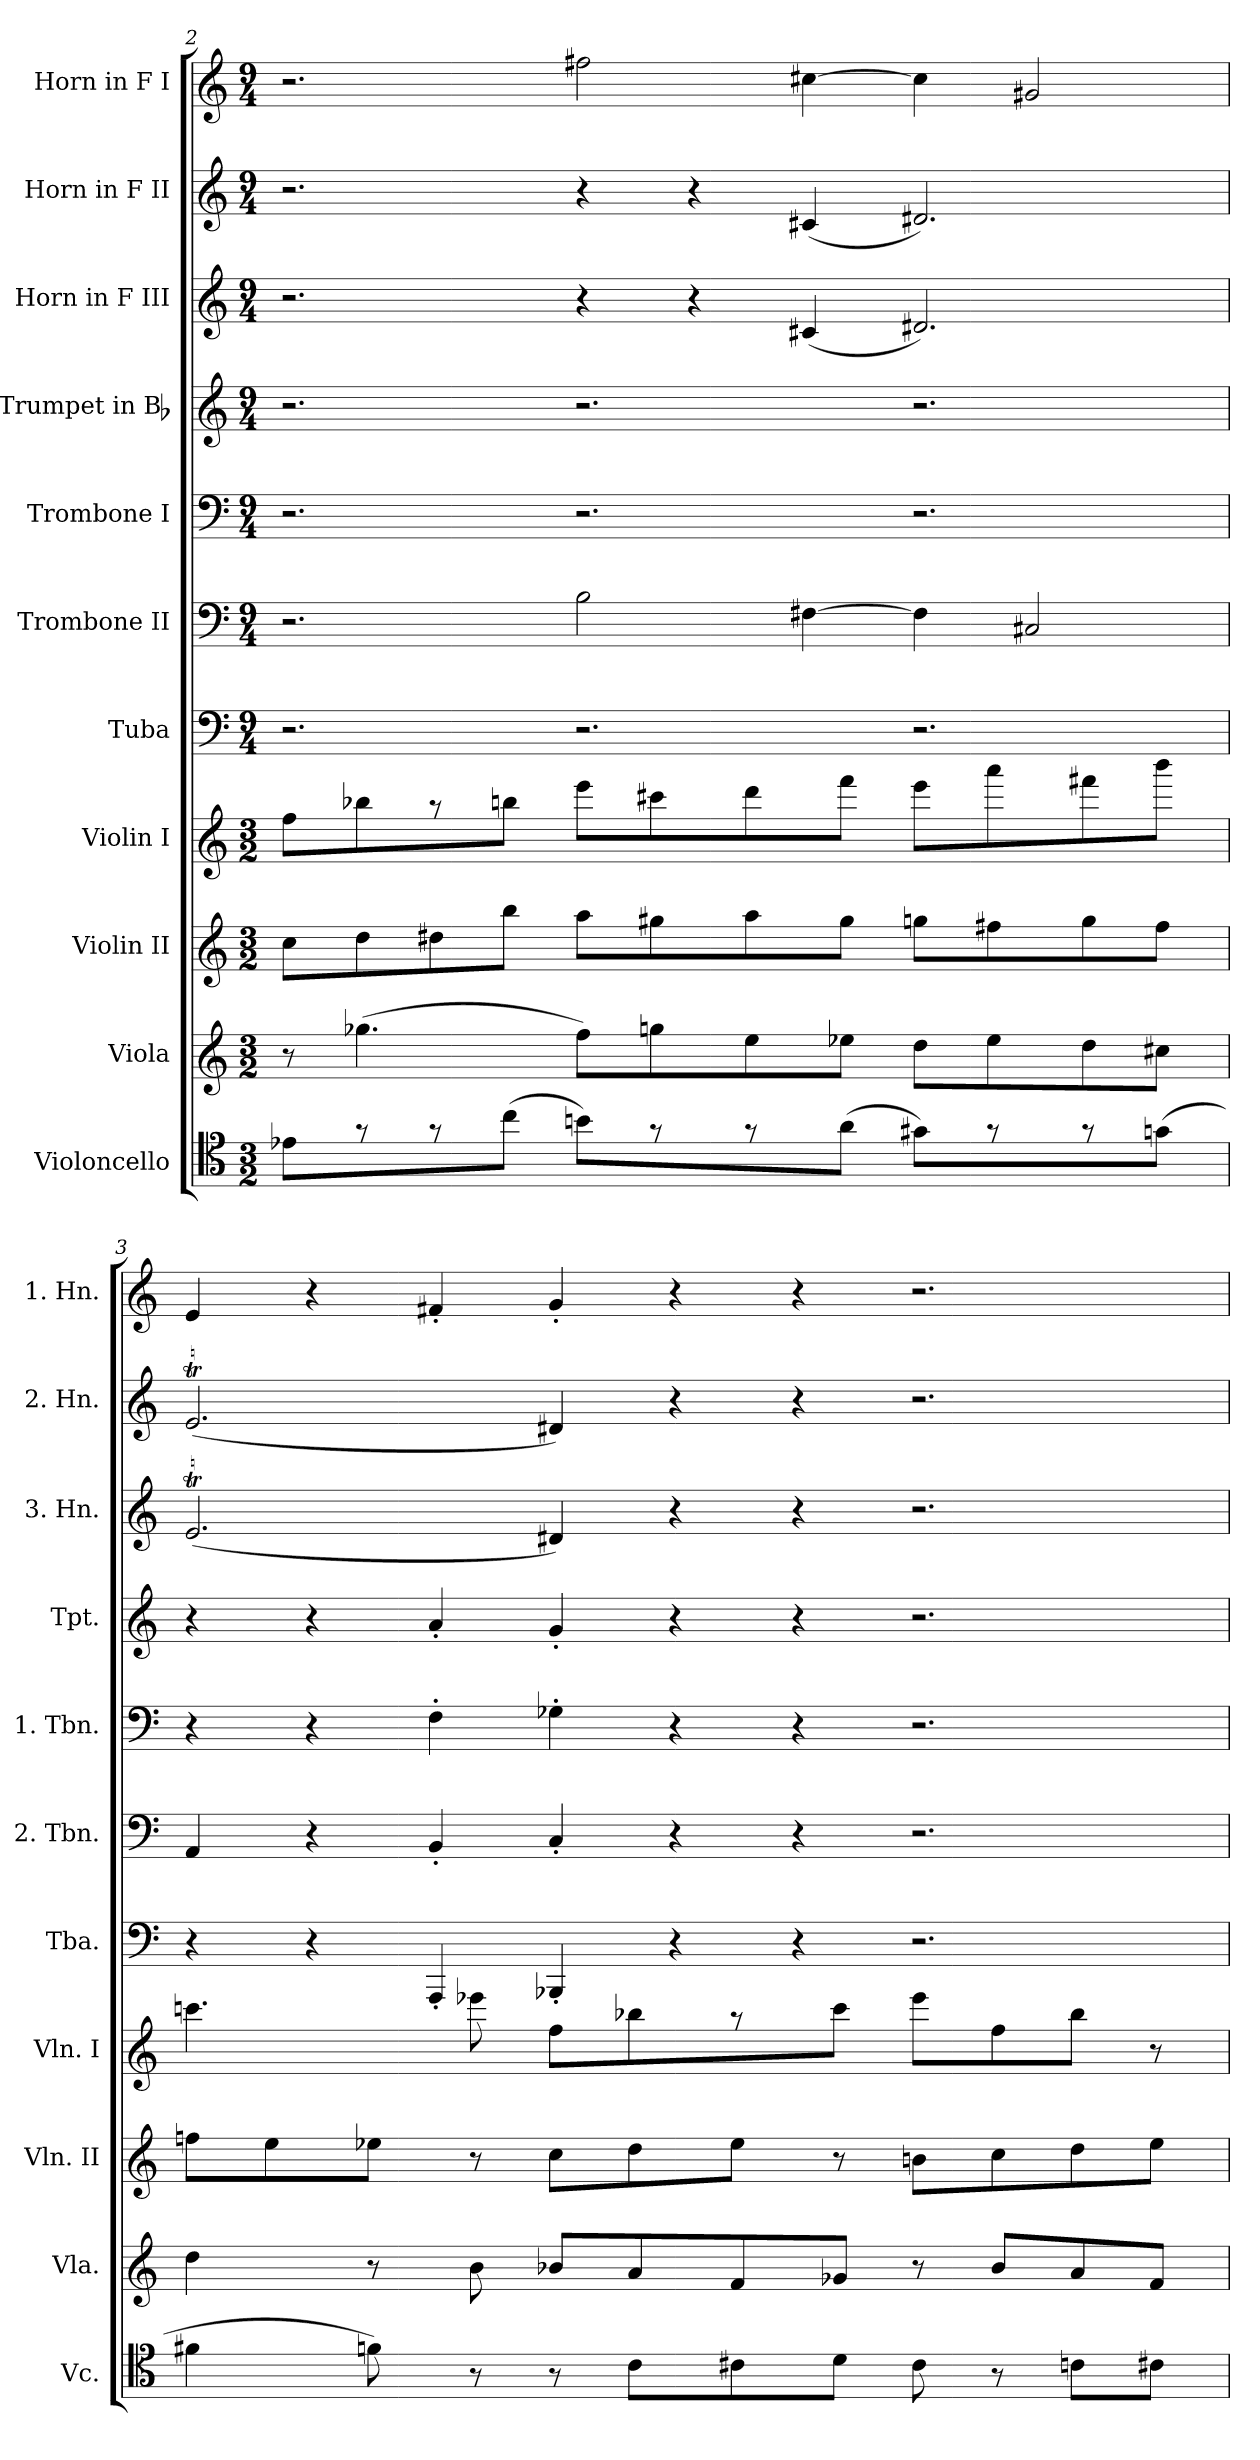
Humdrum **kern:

**kern	**kern	**kern	**kern	**kern	**kern	**kern	**kern	**kern	**kern	**kern
*part11	*part10	*part9	*part8	*part7	*part6	*part5	*part4	*part3	*part2	*part1
*staff11	*staff10	*staff9	*staff8	*staff7	*staff6	*staff5	*staff4	*staff3	*staff2	*staff1
*I"Violoncello	*I"Viola	*I"Violin II	*I"Violin I	*I"Tuba	*I"Trombone II	*I"Trombone I	*I"Trumpet in Bb	*I"Horn in F III	*I"Horn in F II	*I"Horn in F I
*I'Vc.	*I'Vla.	*I'Vln. II	*I'Vln. I	*I'Tba.	*I'2. Tbn.	*I'1. Tbn.	*I'Tpt.	*I'3. Hn.	*I'2. Hn.	*I'1. Hn.
*clefC4	*clefG2	*clefG2	*clefG2	*clefF4	*clefF4	*clefF4	*clefG2	*clefG2	*clefG2	*clefG2
*	*	*	*	*	*	*	*ITrd1c2	*ITrd4c7	*ITrd4c7	*ITrd4c7
*k[]	*k[]	*k[]	*k[]	*k[]	*k[]	*k[]	*k[b-e-]	*k[b-]	*k[b-]	*k[b-]
*M3/2	*M3/2	*M3/2	*M3/2	*M9/4	*M9/4	*M9/4	*M9/4	*M9/4	*M9/4	*M9/4
*Xtuplet	*Xtuplet	*Xtuplet	*Xtuplet	*	*	*	*	*	*	*
=2	=2	=2	=2	=2	=2	=2	=2	=2	=2	=2
16%3e-XL	16%3r	16%3ccL	16%3ffL	2.r	2.r	2.r	2.r	2.r	2.r	2.r
16%3r	(8%3.gg-X	16%3dd	16%3bb-X	.	.	.	.	.	.	.
16%3r	.	16%3dd#X	16%3r	.	.	.	.	.	.	.
(16%3ccJ	.	16%3bbJ	16%3bbnJ	.	.	.	.	.	.	.
16%3bnL)	16%3ffL)	16%3aaL	16%3eeeL	2.r	2B	2.r	2.r	4r	4r	2bn
16%3r	16%3ggn	16%3gg#X	16%3ccc#X	.	.	.	.	.	.	.
.	.	.	.	.	.	.	.	4r	4r	.
16%3r	16%3ee	16%3aa	16%3ddd	.	.	.	.	.	.	.
.	.	.	.	.	[4F#X	.	.	(4F#X	(4F#X	[4f#X
(16%3aJ	16%3ee-XJ	16%3gg#J	16%3fffJ	.	.	.	.	.	.	.
16%3g#XL)	16%3ddL	16%3ggnL	16%3eeeL	2.r	4F#]	2.r	2.r	2.G#X)	2.G#X)	4f#]
16%3r	16%3ee-	16%3ff#X	16%3aaa	.	.	.	.	.	.	.
.	.	.	.	.	2C#X	.	.	.	.	2c#X
16%3r	16%3dd	16%3gg	16%3fff#X	.	.	.	.	.	.	.
(16%3gnJ	16%3cc#XJ	16%3ff#J	16%3bbbJ	.	.	.	.	.	.	.
=3	=3	=3	=3	=3	=3	=3	=3	=3	=3	=3
8%3f#X	8%3dd	16%3ffnL	8%3.cccn	4r	4AA	4r	4r	(2.AT	(2.AT	4A
.	.	16%3ee	.	.	.	.	.	.	.	.
.	.	.	.	4r	4r	4r	4r	.	.	4r
16%3fn)	16%3r	16%3ee-XJ	.	.	.	.	.	.	.	.
.	.	.	.	4AAA'	4BB'	4F'	4g'	.	.	4Bn'
16%3r	16%3b	16%3r	16%3eee-X	.	.	.	.	.	.	.
16%3r	16%3b-XL	16%3ccL	16%3ffL	4BBB-X'	4C'	4G-X'	4f'	4G#X)	4G#X)	4c'
16%3cL	16%3a	16%3dd	16%3bb-X	.	.	.	.	.	.	.
.	.	.	.	4r	4r	4r	4r	4r	4r	4r
16%3c#X	16%3f	16%3ee-J	16%3r	.	.	.	.	.	.	.
.	.	.	.	4r	4r	4r	4r	4r	4r	4r
16%3dJ	16%3g-XJ	16%3r	16%3cccJ	.	.	.	.	.	.	.
16%3c#	16%3r	16%3bnL	16%3eee-L	2.r	2.r	2.r	2.r	2.r	2.r	2.r
16%3r	16%3b-L	16%3cc	16%3ff	.	.	.	.	.	.	.
16%3cnL	16%3a	16%3dd	16%3bb-J	.	.	.	.	.	.	.
16%3c#XJ	16%3fJ	16%3ee-J	16%3r	.	.	.	.	.	.	.
=	=	=	=	=	=	=	=	=	=	=
*-	*-	*-	*-	*-	*-	*-	*-	*-	*-	*-
